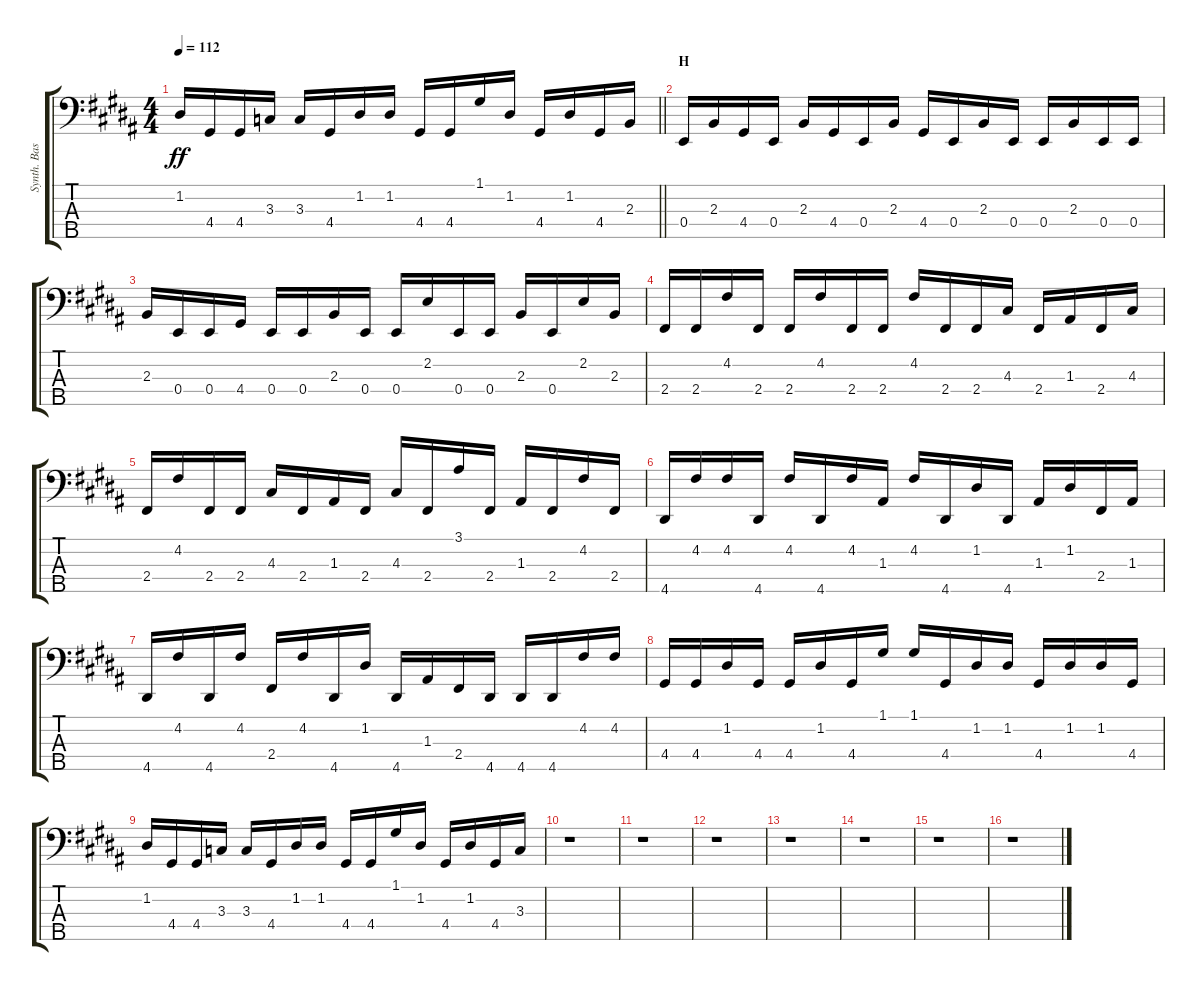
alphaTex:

\track ("Synth. Bass" "Synth. Bas") {instrument synthbass1}
\staff {score tabs}
\tuning (G2 D2 A1 E1 B0) {hide}
\ts (4 4)
\tempo 112
\clef f4
\barLineRight lightlight
\ks b
1.2.16{dy ff} 4.4.16 4.4.16 3.3.16 3.3.16 4.4.16 1.2.16 1.2.16 4.4.16 4.4.16 1.1.16 1.2.16 4.4.16 1.2.16 4.4.16 2.3.16 |
\section ("" "H")
0.4.16 2.3.16 4.4.16 0.4.16 2.3.16 4.4.16 0.4.16 2.3.16 4.4.16 0.4.16 2.3.16 0.4.16 0.4.16 2.3.16 0.4.16 0.4.16 |
2.3.16 0.4.16 0.4.16 4.4.16 0.4.16 0.4.16 2.3.16 0.4.16 0.4.16 2.2.16 0.4.16 0.4.16 2.3.16 0.4.16 2.2.16 2.3.16 |
2.4.16 2.4.16 4.2.16 2.4.16 2.4.16 4.2.16 2.4.16 2.4.16 4.2.16 2.4.16 2.4.16 4.3.16 2.4.16 1.3.16 2.4.16 4.3.16 |
2.4.16 4.2.16 2.4.16 2.4.16 4.3.16 2.4.16 1.3.16 2.4.16 4.3.16 2.4.16 3.1.16 2.4.16 1.3.16 2.4.16 4.2.16 2.4.16 |
4.5.16 4.2.16 4.2.16 4.5.16 4.2.16 4.5.16 4.2.16 1.3.16 4.2.16 4.5.16 1.2.16 4.5.16 1.3.16 1.2.16 2.4.16 1.3.16 |
4.5.16 4.2.16 4.5.16 4.2.16 2.4.16 4.2.16 4.5.16 1.2.16 4.5.16 1.3.16 2.4.16 4.5.16 4.5.16 4.5.16 4.2.16 4.2.16 |
4.4.16 4.4.16 1.2.16 4.4.16 4.4.16 1.2.16 4.4.16 1.1.16 1.1.16 4.4.16 1.2.16 1.2.16 4.4.16 1.2.16 1.2.16 4.4.16 |
1.2.16 4.4.16 4.4.16 3.3.16 3.3.16 4.4.16 1.2.16 1.2.16 4.4.16 4.4.16 1.1.16 1.2.16 4.4.16 1.2.16 4.4.16 3.3.16 |
r.1 |
r.1 |
r.1 |
r.1 |
r.1 |
r.1 |
r.1
